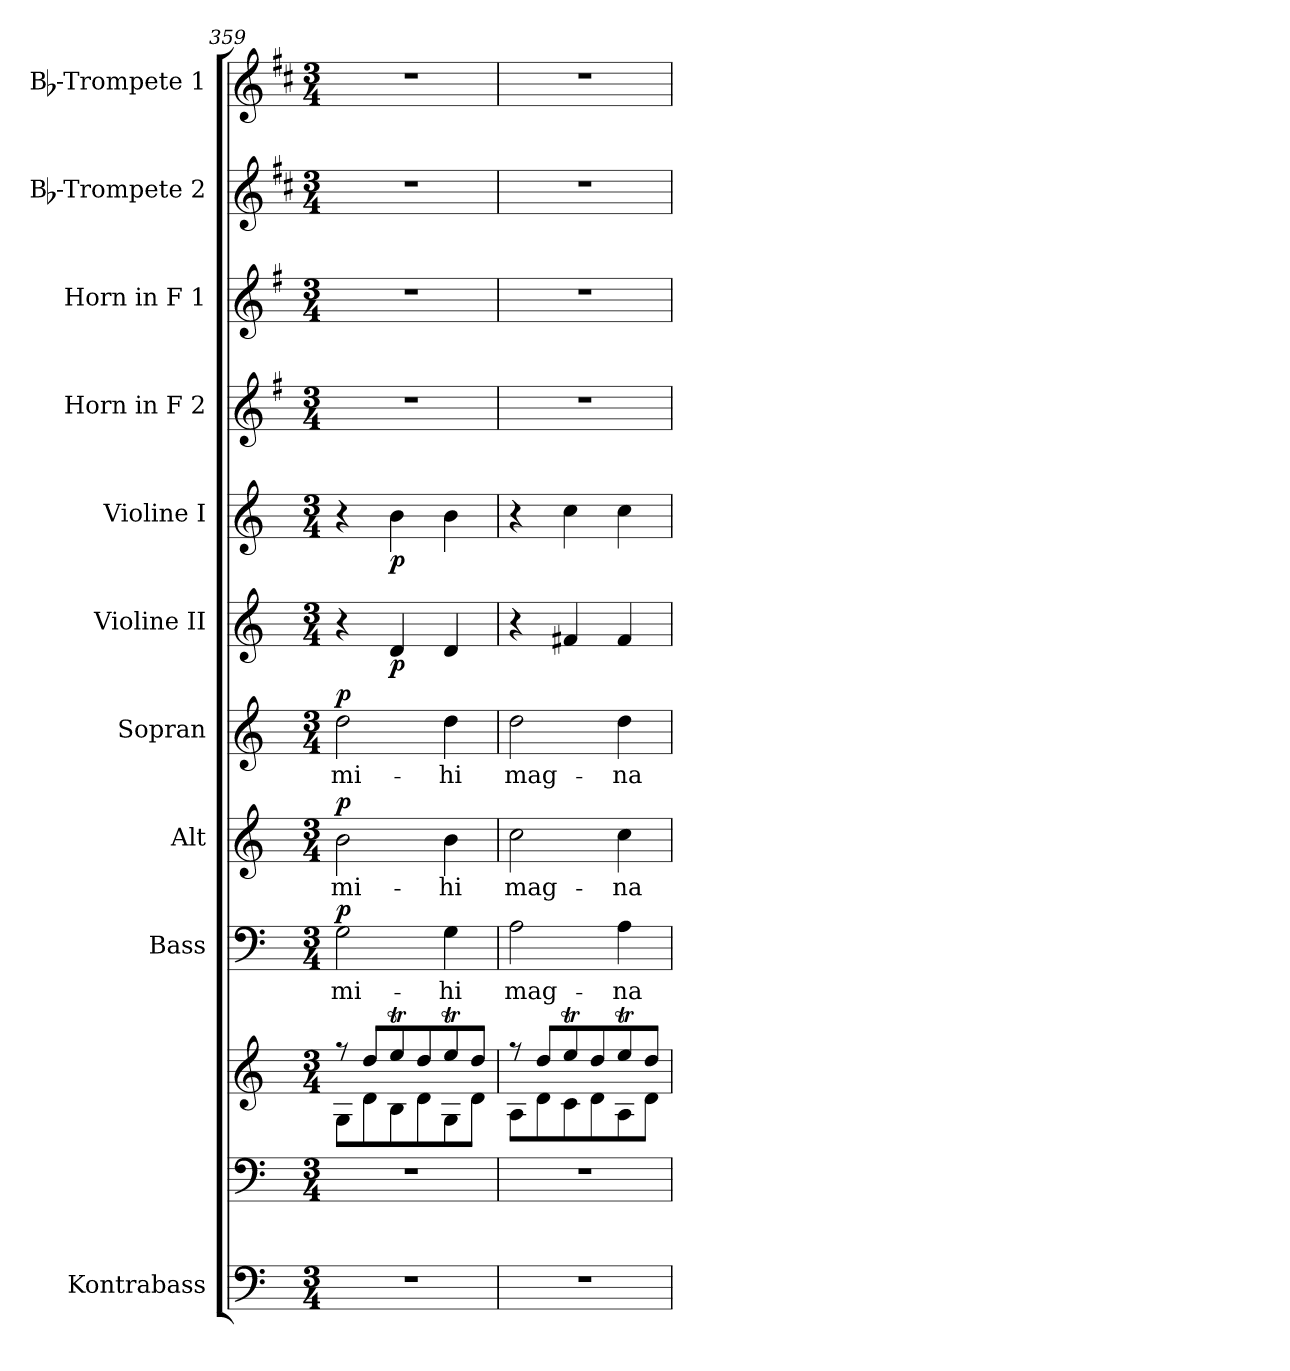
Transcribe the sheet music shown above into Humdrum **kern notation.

**kern	**kern	**kern	**kern	**text	**dynam	**kern	**text	**dynam	**kern	**text	**dynam	**kern	**dynam	**kern	**dynam	**kern	**kern	**kern	**kern
*part11	*part10	*part10	*part9	*part9	*part9	*part8	*part8	*part8	*part7	*part7	*part7	*part6	*part6	*part5	*part5	*part4	*part3	*part2	*part1
*staff12	*staff11	*staff10	*staff9	*staff9	*staff9	*staff8	*staff8	*staff8	*staff7	*staff7	*staff7	*staff6	*staff6	*staff5	*staff5	*staff4	*staff3	*staff2	*staff1
*I"Kontrabass	*	*	*I"Bass	*	*	*I"Alt	*	*	*I"Sopran	*	*	*I"Violine II	*	*I"Violine I	*	*I"Horn in F 2	*I"Horn in F 1	*I"Bb-Trompete 2	*I"Bb-Trompete 1
*I'Kb.	*	*	*I'B.	*	*	*I'A.	*	*	*I'S.	*	*	*I'Vl. II	*	*I'Vl. I	*	*	*	*I'Bb Trp. 2	*I'Bb Trp. 1
*clefF4	*clefF4	*clefG2	*clefF4	*	*	*clefG2	*	*	*clefG2	*	*	*clefG2	*	*clefG2	*	*clefG2	*clefG2	*clefG2	*clefG2
*ITrd7c12	*	*	*	*	*	*	*	*	*	*	*	*	*	*	*	*ITrd4c7	*ITrd4c7	*ITrd1c2	*ITrd1c2
*k[]	*k[]	*k[]	*k[]	*	*	*k[]	*	*	*k[]	*	*	*k[]	*	*k[]	*	*k[]	*k[]	*k[]	*k[]
*C:	*C:	*C:	*C:	*	*	*C:	*	*	*C:	*	*	*C:	*	*C:	*	*C:	*C:	*C:	*C:
*M3/4	*M3/4	*M3/4	*M3/4	*	*	*M3/4	*	*	*M3/4	*	*	*M3/4	*	*M3/4	*	*M3/4	*M3/4	*M3/4	*M3/4
=359	=359	=359	=359	=359	=359	=359	=359	=359	=359	=359	=359	=359	=359	=359	=359	=359	=359	=359	=359
*	*	*^	*	*	*	*	*	*	*	*	*	*	*	*	*	*	*	*	*
!	!	!	!	!	!LO:LY:b	!LO:DY:a	!	!LO:LY:b	!LO:DY:a	!	!LO:LY:b	!LO:DY:a	!	!	!	!	!	!	!	!
2.r	2.r	8r	8G\L	2G\	mi-	p	2b\	mi-	p	2dd\	mi-	p	4r	.	4r	.	2.r	2.r	2.r	2.r
.	.	8dd/L	8d\	.	.	.	.	.	.	.	.	.	.	.	.	.	.	.	.	.
!	!	!	!	!	!	!	!	!	!	!	!	!	!	!LO:DY:b	!	!LO:DY:b	!	!	!	!
.	.	8eet/	8B\	.	.	.	.	.	.	.	.	.	4d/	p	4b\	p	.	.	.	.
.	.	8dd/	8d\	.	.	.	.	.	.	.	.	.	.	.	.	.	.	.	.	.
!	!	!	!	!	!LO:LY:b	!	!	!LO:LY:b	!	!	!LO:LY:b	!	!	!	!	!	!	!	!	!
.	.	8eet/	8G\	4G\	-hi	.	4b\	-hi	.	4dd\	-hi	.	4d/	.	4b\	.	.	.	.	.
.	.	8dd/J	8d\J	.	.	.	.	.	.	.	.	.	.	.	.	.	.	.	.	.
=360	=360	=360	=360	=360	=360	=360	=360	=360	=360	=360	=360	=360	=360	=360	=360	=360	=360	=360	=360	=360
!	!	!	!	!	!LO:LY:b	!	!	!LO:LY:b	!	!	!LO:LY:b	!	!	!	!	!	!	!	!	!
2.r	2.r	8r	8A\L	2A\	mag-	.	2cc\	mag-	.	2dd\	mag-	.	4r	.	4r	.	2.r	2.r	2.r	2.r
.	.	8dd/L	8d\	.	.	.	.	.	.	.	.	.	.	.	.	.	.	.	.	.
.	.	8eet/	8c\	.	.	.	.	.	.	.	.	.	4f#X/	.	4cc\	.	.	.	.	.
.	.	8dd/	8d\	.	.	.	.	.	.	.	.	.	.	.	.	.	.	.	.	.
!	!	!	!	!	!LO:LY:b	!	!	!LO:LY:b	!	!	!LO:LY:b	!	!	!	!	!	!	!	!	!
.	.	8eet/	8A\	4A\	-na	.	4cc\	-na	.	4dd\	-na	.	4f#/	.	4cc\	.	.	.	.	.
.	.	8dd/J	8d\J	.	.	.	.	.	.	.	.	.	.	.	.	.	.	.	.	.
*	*	*v	*v	*	*	*	*	*	*	*	*	*	*	*	*	*	*	*	*	*
=	=	=	=	=	=	=	=	=	=	=	=	=	=	=	=	=	=	=	=
*-	*-	*-	*-	*-	*-	*-	*-	*-	*-	*-	*-	*-	*-	*-	*-	*-	*-	*-	*-
